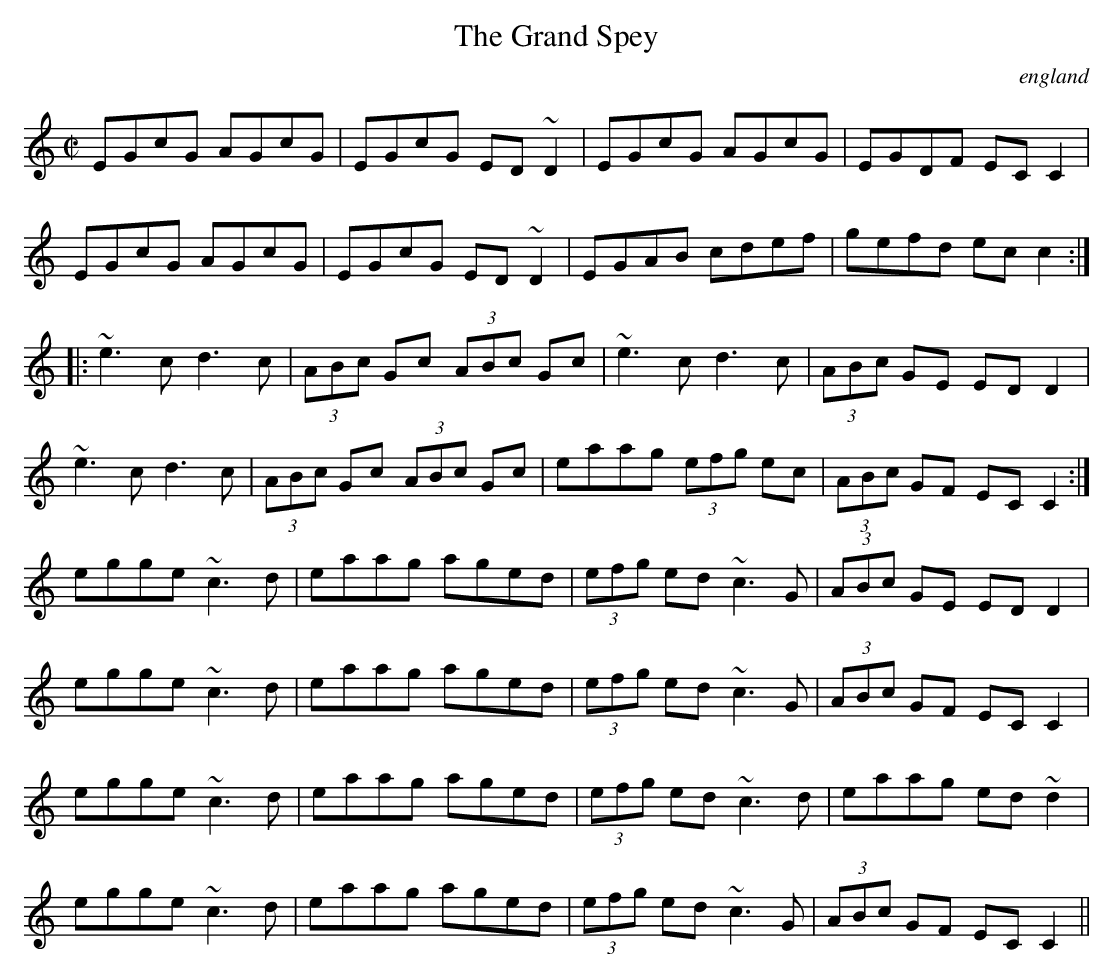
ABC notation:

X:1
T:Grand Spey, The
O:england
M:C|
K:C
EGcG AGcG|EGcG ED~D2|EGcG AGcG|EGDF ECC2|
EGcG AGcG|EGcG ED~D2|EGAB cdef|gefd ecc2:|
|:~e3c d3c|(3ABc Gc (3ABc Gc|~e3c d3c|(3ABc GE EDD2|
~e3c d3c|(3ABc Gc (3ABc Gc|eaag (3efg ec|(3ABc GF ECC2:|
egge ~c3d|eaag aged|(3efg ed ~c3G|(3ABc GE EDD2|
egge ~c3d|eaag aged|(3efg ed ~c3G|(3ABc GF ECC2|
egge ~c3d|eaag aged|(3efg ed ~c3d|eaag ed~d2|
egge ~c3d|eaag aged|(3efg ed ~c3G|(3ABc GF ECC2||
